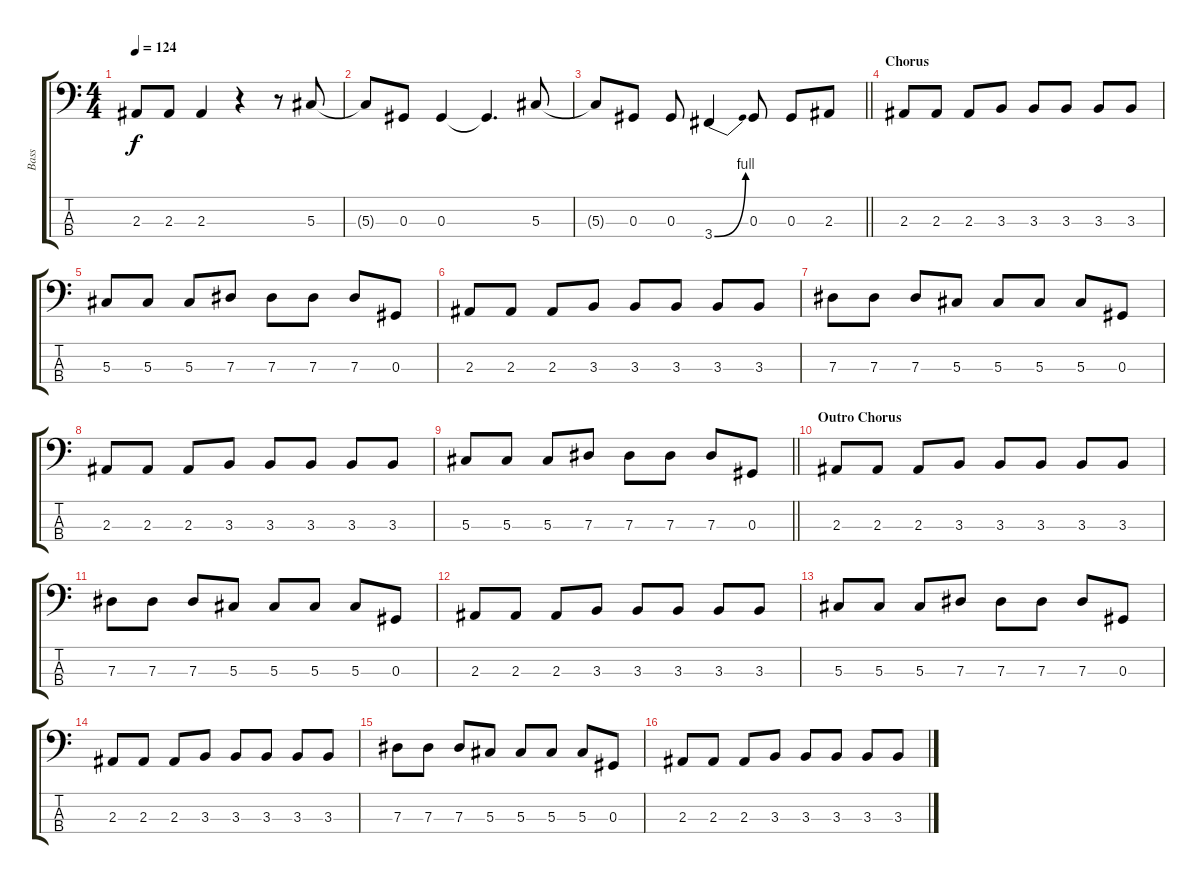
\track ("Bass" "Bass") {instrument electricbassfinger}
\staff {score tabs}
\tuning (Gb2 Db2 Ab1 Eb1) {hide}
\ts (4 4)
\tempo 124
\clef f4
\ks c
2.3{t}.8{dy f} 2.3.8 2.3.4 r.4 r.8 5.3.8 |
5.3{t}.8 0.3.8 0.3.4 0.3{t}.4{d} 5.3.8 |
\barLineRight lightlight
5.3{t}.8 0.3.8 0.3.8 3.4{be (bend 0 0 60 4)}.4 0.3.8 0.3.8 2.3.8 |
\section ("" "Chorus")
2.3.8 2.3.8 2.3.8 3.3.8 3.3.8 3.3.8 3.3.8 3.3.8 |
5.3.8 5.3.8 5.3.8 7.3.8 7.3.8 7.3.8 7.3.8 0.3.8 |
2.3.8 2.3.8 2.3.8 3.3.8 3.3.8 3.3.8 3.3.8 3.3.8 |
7.3.8 7.3.8 7.3.8 5.3.8 5.3.8 5.3.8 5.3.8 0.3.8 |
2.3.8 2.3.8 2.3.8 3.3.8 3.3.8 3.3.8 3.3.8 3.3.8 |
\barLineRight lightlight
5.3.8 5.3.8 5.3.8 7.3.8 7.3.8 7.3.8 7.3.8 0.3.8 |
\section ("" "Outro Chorus")
2.3.8 2.3.8 2.3.8 3.3.8 3.3.8 3.3.8 3.3.8 3.3.8 |
7.3.8 7.3.8 7.3.8 5.3.8 5.3.8 5.3.8 5.3.8 0.3.8 |
2.3.8 2.3.8 2.3.8 3.3.8 3.3.8 3.3.8 3.3.8 3.3.8 |
5.3.8 5.3.8 5.3.8 7.3.8 7.3.8 7.3.8 7.3.8 0.3.8 |
2.3.8 2.3.8 2.3.8 3.3.8 3.3.8 3.3.8 3.3.8 3.3.8 |
7.3.8 7.3.8 7.3.8 5.3.8 5.3.8 5.3.8 5.3.8 0.3.8 |
2.3.8 2.3.8 2.3.8 3.3.8 3.3.8 3.3.8 3.3.8 3.3.8
